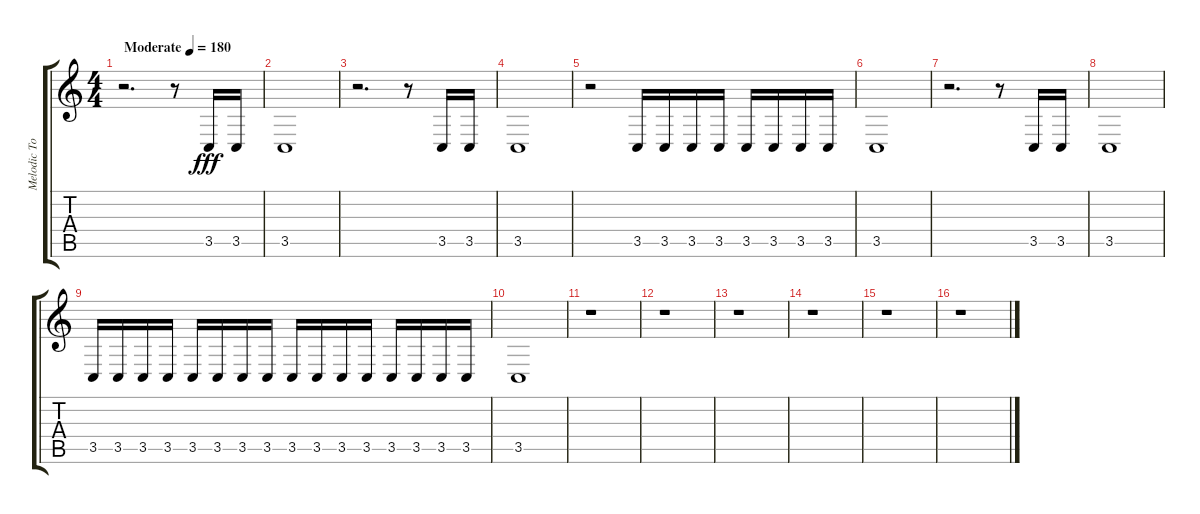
\track ("Melodic Tom" "Melodic To") {instrument melodictom}
\staff {score tabs}
\tuning (E4 B3 G3 D3 A2 E2) {hide}
\ts (4 4)
\tempo (180 "Moderate")
\clef g2
\ks c
r.2{d dy fff instrument melodictom} r.8 3.5.16 3.5.16 |
3.5.1 |
r.2{d} r.8 3.5.16 3.5.16 |
3.5.1 |
r.2 3.5.16 3.5.16 3.5.16 3.5.16 3.5.16 3.5.16 3.5.16 3.5.16 |
3.5.1 |
r.2{d} r.8 3.5.16 3.5.16 |
3.5.1 |
3.5.16 3.5.16 3.5.16 3.5.16 3.5.16 3.5.16 3.5.16 3.5.16 3.5.16 3.5.16 3.5.16 3.5.16 3.5.16 3.5.16 3.5.16 3.5.16 |
3.5.1 |
r.1 |
r.1 |
r.1 |
r.1 |
r.1 |
r.1
